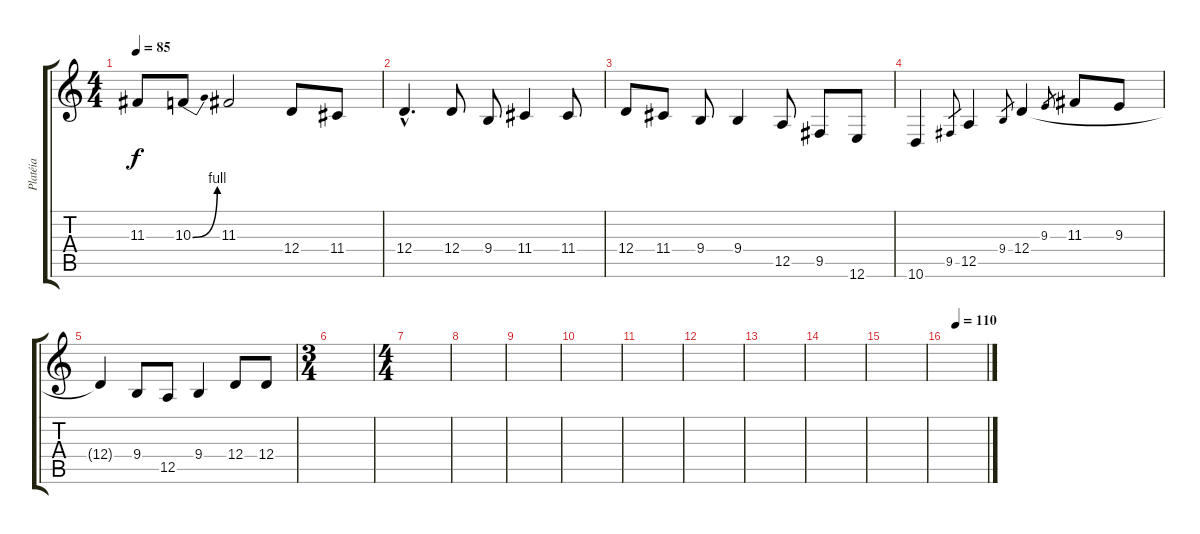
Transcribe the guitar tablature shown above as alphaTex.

\track ("Platéia" "Platéia") {instrument lead8bassandlead}
\staff {score tabs}
\tuning (E4 B3 G3 D3 A2 E2) {hide}
\ts (4 4)
\tempo 85
\clef g2
\ks c
11.3.8{dy f} 10.3{be (bend 0 0 60 4)}.8 11.3.2 12.4.8 11.4.8 |
12.4{hac}.4{d} 12.4.8 9.4.8 11.4.4 11.4.8 |
12.4.8 11.4.8 9.4.8 9.4.4 12.5.8 9.5.8 12.6.8 |
10.6.4 9.5.8{gr} 12.5.4 9.4.8{gr} 12.4.4 9.3.8{gr} 11.3.8 9.3.8 |
12.4{t}.4 9.4.8 12.5.8 9.4.4 12.4.8 12.4.8 |
\ts (3 4)
|
\ts (4 4)
|
|
|
|
|
|
|
|
|
\tempo (110 0.25)
